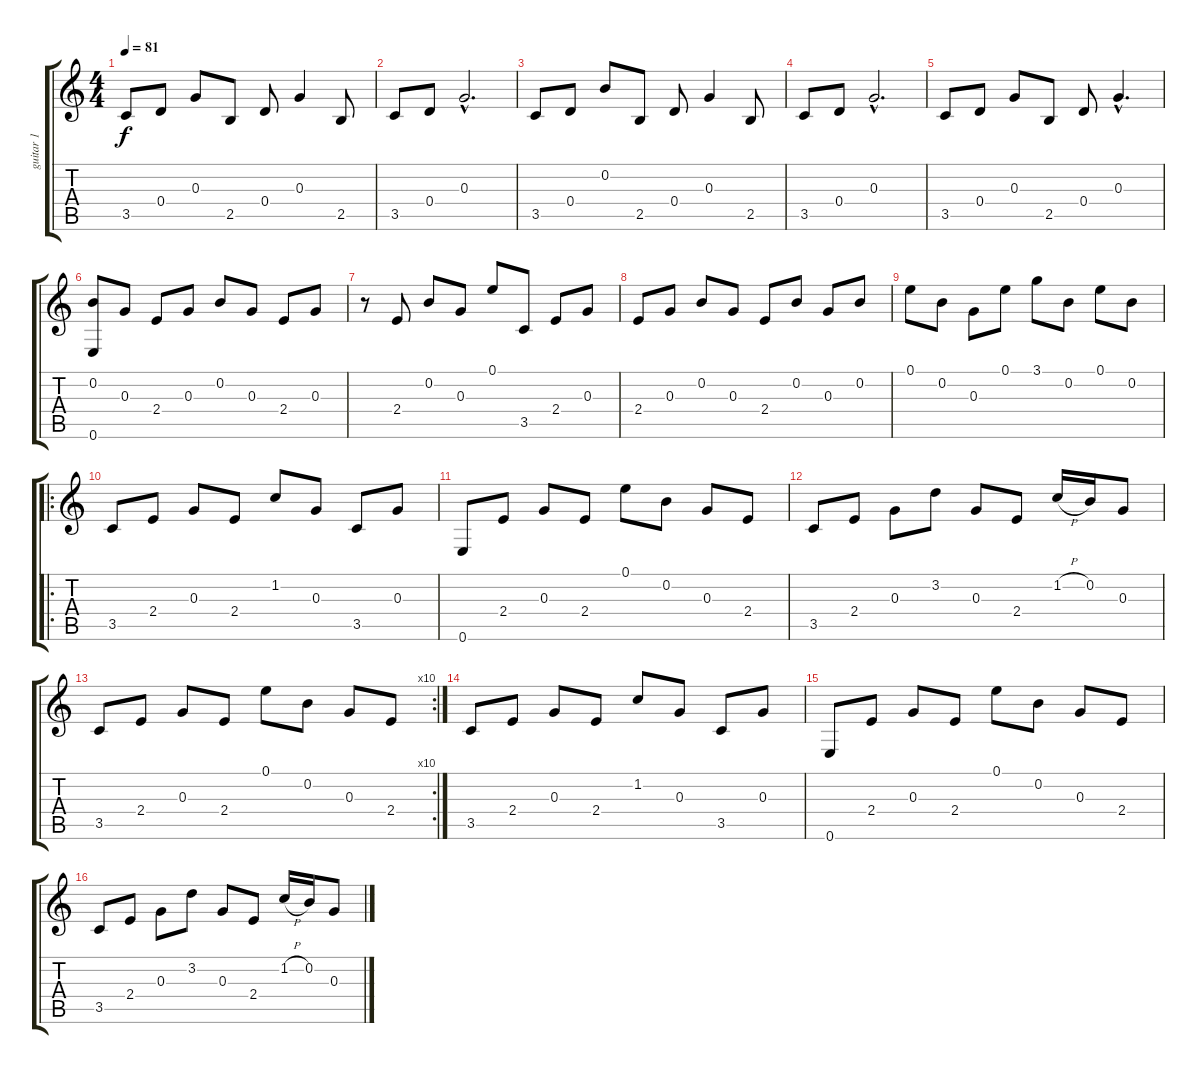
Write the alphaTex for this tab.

\track ("guitar 1" "guitar 1") {instrument acousticguitarsteel}
\staff {score tabs}
\tuning (E4 B3 G3 D3 A2 E2) {hide}
\ts (4 4)
\tempo 81
\clef g2
\ks c
3.5.8{dy f} 0.4.8 0.3.8 2.5.8 0.4.8 0.3.4 2.5.8 |
3.5.8 0.4.8 0.3{hac}.2{d} |
3.5.8 0.4.8 0.2.8 2.5.8 0.4.8 0.3.4 2.5.8 |
3.5.8 0.4.8 0.3{hac}.2{d} |
3.5.8 0.4.8 0.3.8 2.5.8 0.4.8 0.3{hac}.4{d} |
(0.2 0.6).8 0.3.8 2.4.8 0.3.8 0.2.8 0.3.8 2.4.8 0.3.8 |
r.8 2.4.8 0.2.8 0.3.8 0.1.8 3.5.8 2.4.8 0.3.8 |
2.4.8 0.3.8 0.2.8 0.3.8 2.4.8 0.2.8 0.3.8 0.2.8 |
0.1.8 0.2.8 0.3.8 0.1.8 3.1.8 0.2.8 0.1.8 0.2.8 |
\ro
3.5.8 2.4.8 0.3.8 2.4.8 1.2.8 0.3.8 3.5.8 0.3.8 |
0.6.8 2.4.8 0.3.8 2.4.8 0.1.8 0.2.8 0.3.8 2.4.8 |
3.5.8 2.4.8 0.3.8 3.2.8 0.3.8 2.4.8 1.2{h}.16 0.2.16 0.3.8 |
\rc 10
3.5.8 2.4.8 0.3.8 2.4.8 0.1.8 0.2.8 0.3.8 2.4.8 |
3.5.8{volume 13} 2.4.8 0.3.8 2.4.8 1.2.8{volume 10} 0.3.8 3.5.8 0.3.8 |
0.6.8{volume 10} 2.4.8 0.3.8{volume 8} 2.4.8 0.1.8 0.2.8 0.3.8{volume 6} 2.4.8 |
3.5.8{volume 8} 2.4.8 0.3.8{volume 5} 3.2.8 0.3.8 2.4.8{volume 4} 1.2{h}.16 0.2.16 0.3.8
